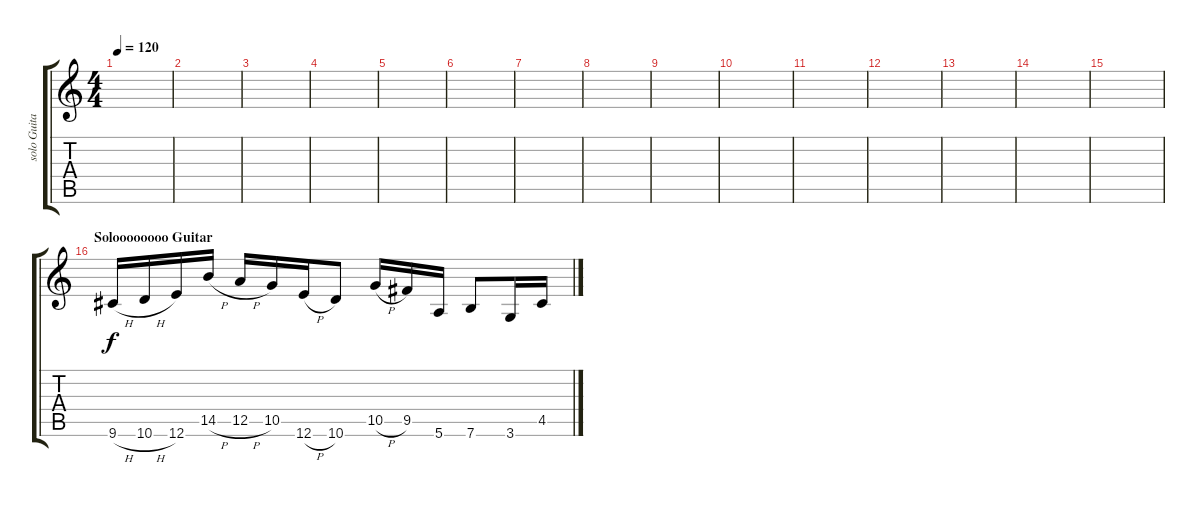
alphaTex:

\track ("solo Guitar!" "solo Guita") {instrument distortionguitar}
\staff {score tabs}
\tuning (E4 B3 G3 D3 A2 E2) {hide}
\ts (4 4)
\tempo 120
\clef g2
\ks c
|
|
|
|
|
|
|
|
|
|
|
|
|
|
|
\section ("" "Soloooooooo Guitar")
9.6{h}.16 10.6{h}.16 12.6.16 14.5{h}.16 12.5{h}.16 10.5.16 12.6{h}.16 10.6.8 10.5{h}.16 9.5.16 5.6.16 7.6.8 3.6.16 4.5.16
